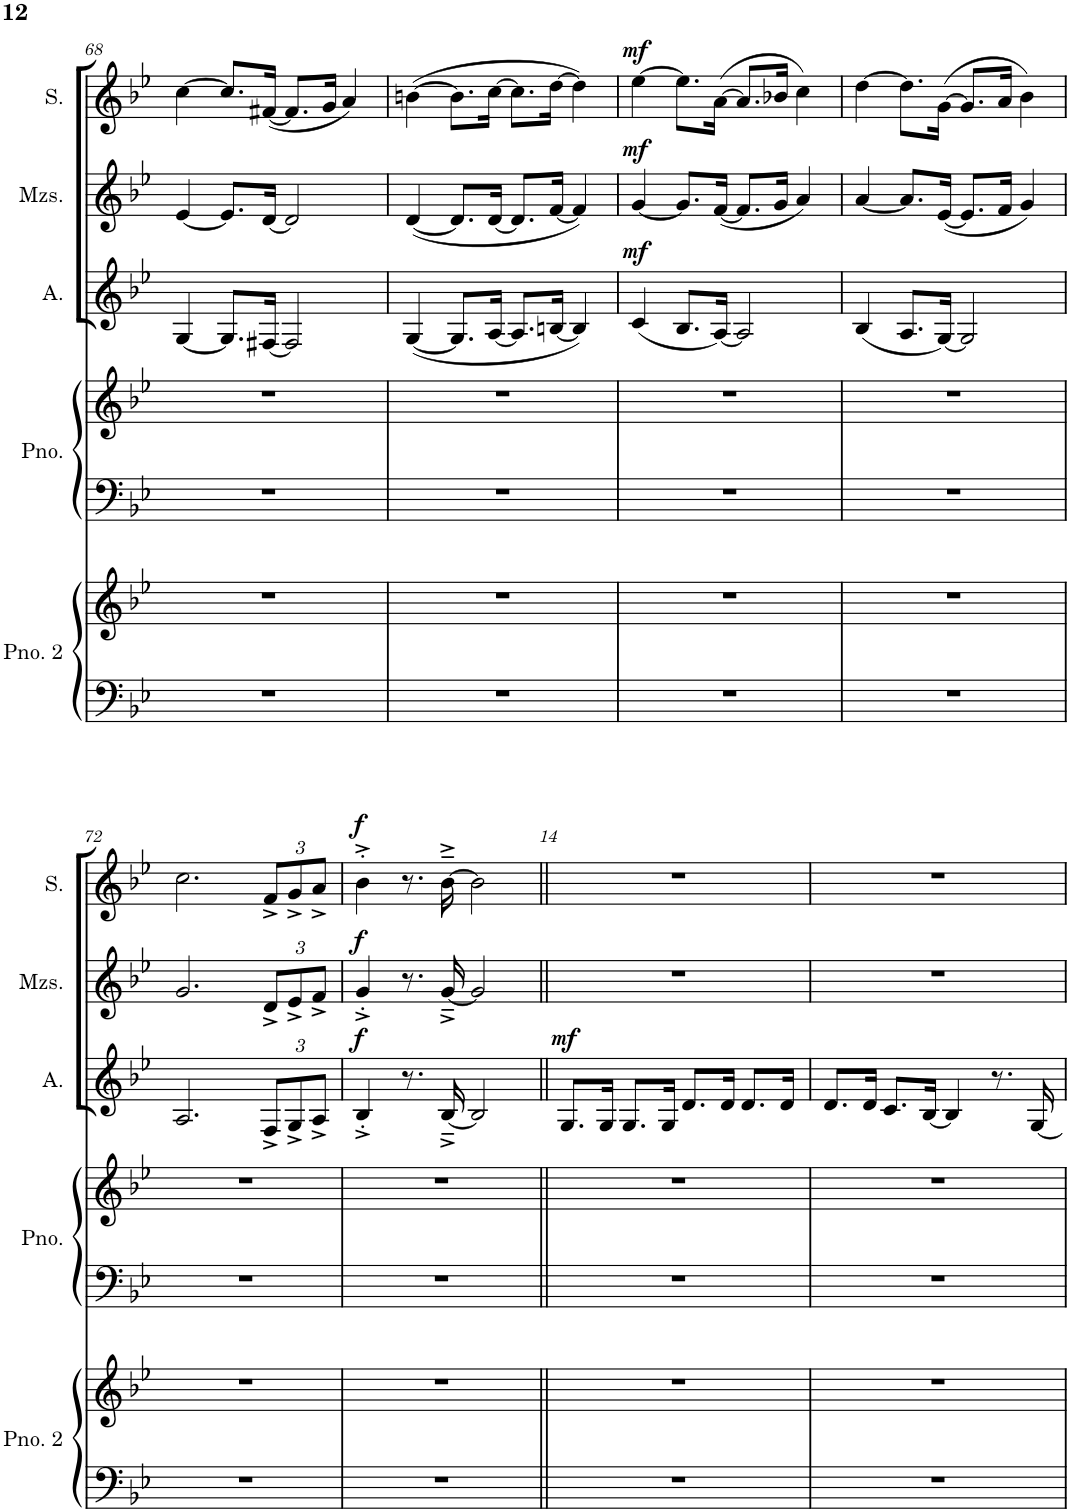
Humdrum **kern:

**kern	**kern	**kern	**kern	**kern	**dynam	**kern	**dynam	**kern	**dynam
*part5	*part5	*part4	*part4	*part3	*part3	*part2	*part2	*part1	*part1
*staff7	*staff6	*staff5	*staff4	*staff3	*staff3	*staff2	*staff2	*staff1	*staff1
*I"Piano 2	*	*I"Piano	*	*I"Alto	*	*I"Mezzo-soprano	*	*I"Soprano	*
*I'Pno. 2	*	*I'Pno.	*	*I'A.	*	*I'Mzs.	*	*I'S.	*
!!LO:PB:g=z
*clefF4	*clefG2	*clefF4	*clefG2	*clefG2	*	*clefG2	*	*clefG2	*
*k[b-e-]	*k[b-e-]	*k[b-e-]	*k[b-e-]	*k[b-e-]	*	*k[b-e-]	*	*k[b-e-]	*
*M4/4	*M4/4	*M4/4	*M4/4	*M4/4	*	*M4/4	*	*M4/4	*
=68	=68	=68	=68	=68	=68	=68	=68	=68	=68
1r	1r	1r	1r	[4G/	.	[4e-/	.	[4cc\	.
.	.	.	.	8.G/L]	.	8.e-/L]	.	8.cc/L]	.
.	.	.	.	[16F#X/Jk	.	[16d/Jk	.	([16f#X/Jk	.
.	.	.	.	2F#/]	.	2d/]	.	8.f#/L]	.
.	.	.	.	.	.	.	.	16g/Jk	.
.	.	.	.	.	.	.	.	4a/)	.
=69	=69	=69	=69	=69	=69	=69	=69	=69	=69
1r	1r	1r	1r	([4G/	.	([4d/	.	([4bn\	.
.	.	.	.	8.G/L]	.	8.d/L]	.	8.b\L]	.
.	.	.	.	[16A/Jk	.	[16d/Jk	.	[16cc\Jk	.
.	.	.	.	8.A/L]	.	8.d/L]	.	8.cc\L]	.
.	.	.	.	[16Bn/Jk	.	[16f/Jk	.	[16dd\Jk	.
.	.	.	.	4B/])	.	4f/])	.	4dd\])	.
=70	=70	=70	=70	=70	=70	=70	=70	=70	=70
!	!	!	!	!	!LO:DY:a	!	!LO:DY:a	!	!LO:DY:a
1r	1r	1r	1r	(4c/	mf	[4g/	mf	[4ee-\	mf
.	.	.	.	8.B-/L	.	8.g/L]	.	8.ee-\L]	.
.	.	.	.	[16A/Jk)	.	([16f/Jk	.	([16a\Jk	.
.	.	.	.	2A/]	.	8.f/L]	.	8.a/L]	.
.	.	.	.	.	.	16g/Jk	.	16b-X/Jk	.
.	.	.	.	.	.	4a/)	.	4cc\)	.
=71	=71	=71	=71	=71	=71	=71	=71	=71	=71
1r	1r	1r	1r	(4B-/	.	[4a/	.	[4dd\	.
.	.	.	.	8.A/L	.	8.a/L]	.	8.dd\L]	.
.	.	.	.	[16G/Jk)	.	([16e-/Jk	.	([16g\Jk	.
.	.	.	.	2G/]	.	8.e-/L]	.	8.g/L]	.
.	.	.	.	.	.	16f/Jk	.	16a/Jk	.
.	.	.	.	.	.	4g/)	.	4b-\)	.
!!LO:LB:g=z
=72	=72	=72	=72	=72	=72	=72	=72	=72	=72
1r	1r	1r	1r	2.A/	.	2.g/	.	2.cc\	.
*	*	*	*	*Xbrackettup	*	*Xbrackettup	*	*Xbrackettup	*
.	.	.	.	12F^/L	.	12d^/L	.	12f^/L	.
.	.	.	.	12G^/	.	12e-^/	.	12g^/	.
.	.	.	.	12A^/J	.	12f^/J	.	12a^/J	.
=73	=73	=73	=73	=73	=73	=73	=73	=73	=73
!	!	!	!	!	!LO:DY:a	!	!LO:DY:a	!	!LO:DY:a
1r	1r	1r	1r	4B-^'/	f	4g^'/	f	4b-^'\	f
.	.	.	.	8.r	.	8.r	.	8.r	.
.	.	.	.	[16B-~^/	.	[16g~^/	.	[16b-~^\	.
.	.	.	.	2B-/]	.	2g/]	.	2b-\]	.
=14||	=14||	=14||	=14||	=14||	=14||	=14||	=14||	=14||	=14||
!	!	!	!	!	!LO:DY:a	!	!	!	!
1r	1r	1r	1r	8.G/L	mf	1r	.	1r	.
.	.	.	.	16G/Jk	.	.	.	.	.
.	.	.	.	8.G/L	.	.	.	.	.
.	.	.	.	16G/Jk	.	.	.	.	.
.	.	.	.	8.d/L	.	.	.	.	.
.	.	.	.	16d/Jk	.	.	.	.	.
.	.	.	.	8.d/L	.	.	.	.	.
.	.	.	.	16d/Jk	.	.	.	.	.
=15	=15	=15	=15	=15	=15	=15	=15	=15	=15
1r	1r	1r	1r	8.d/L	.	1r	.	1r	.
.	.	.	.	16d/Jk	.	.	.	.	.
.	.	.	.	8.c/L	.	.	.	.	.
.	.	.	.	[16B-/Jk	.	.	.	.	.
.	.	.	.	4B-/]	.	.	.	.	.
.	.	.	.	8.r	.	.	.	.	.
.	.	.	.	[16G/	.	.	.	.	.
=	=	=	=	=	=	=	=	=	=
*-	*-	*-	*-	*-	*-	*-	*-	*-	*-
